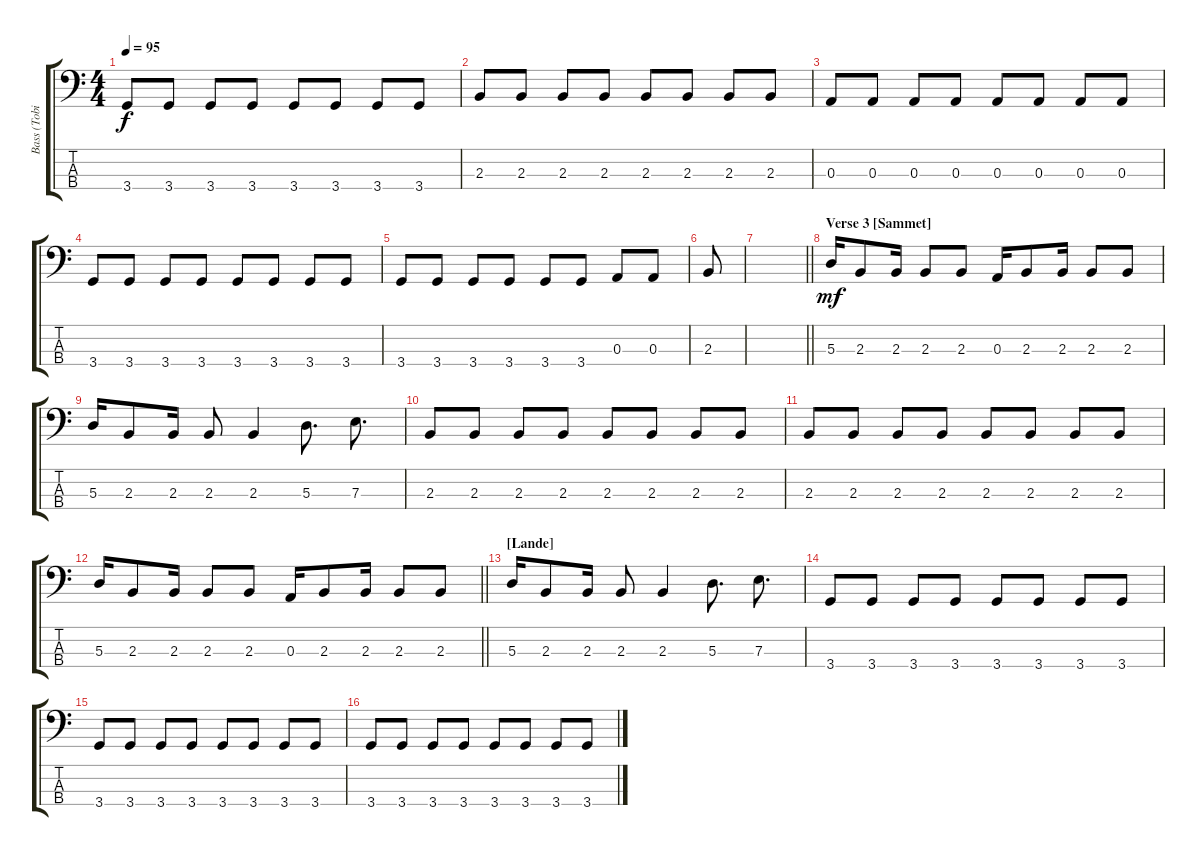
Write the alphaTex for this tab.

\track ("Bass (Tobias Sammet)" "Bass (Tobi") {instrument electricbassfinger}
\staff {score tabs}
\tuning (G2 D2 A1 E1) {hide}
\ts (4 4)
\tempo 95
\clef f4
\ks c
3.4.8{dy f} 3.4.8 3.4.8 3.4.8 3.4.8 3.4.8 3.4.8 3.4.8 |
2.3.8 2.3.8 2.3.8 2.3.8 2.3.8 2.3.8 2.3.8 2.3.8 |
0.3.8 0.3.8 0.3.8 0.3.8 0.3.8 0.3.8 0.3.8 0.3.8 |
3.4.8 3.4.8 3.4.8 3.4.8 3.4.8 3.4.8 3.4.8 3.4.8 |
3.4.8 3.4.8 3.4.8 3.4.8 3.4.8 3.4.8 0.3.8 0.3.8 |
2.3.8 |
\barLineRight lightlight
|
\section ("" "Verse 3 [Sammet]")
5.3.16{dy mf} 2.3.8 2.3.16 2.3.8 2.3.8 0.3.16 2.3.8 2.3.16 2.3.8 2.3.8 |
5.3.16 2.3.8 2.3.16 2.3.8 2.3.4 5.3.8{d} 7.3.8{d} |
2.3.8 2.3.8 2.3.8 2.3.8 2.3.8 2.3.8 2.3.8 2.3.8 |
2.3.8 2.3.8 2.3.8 2.3.8 2.3.8 2.3.8 2.3.8 2.3.8 |
\barLineRight lightlight
5.3.16 2.3.8 2.3.16 2.3.8 2.3.8 0.3.16 2.3.8 2.3.16 2.3.8 2.3.8 |
\section ("" "[Lande]")
5.3.16 2.3.8 2.3.16 2.3.8 2.3.4 5.3.8{d} 7.3.8{d} |
3.4.8 3.4.8 3.4.8 3.4.8 3.4.8 3.4.8 3.4.8 3.4.8 |
3.4.8 3.4.8 3.4.8 3.4.8 3.4.8 3.4.8 3.4.8 3.4.8 |
3.4.8 3.4.8 3.4.8 3.4.8 3.4.8 3.4.8 3.4.8 3.4.8
